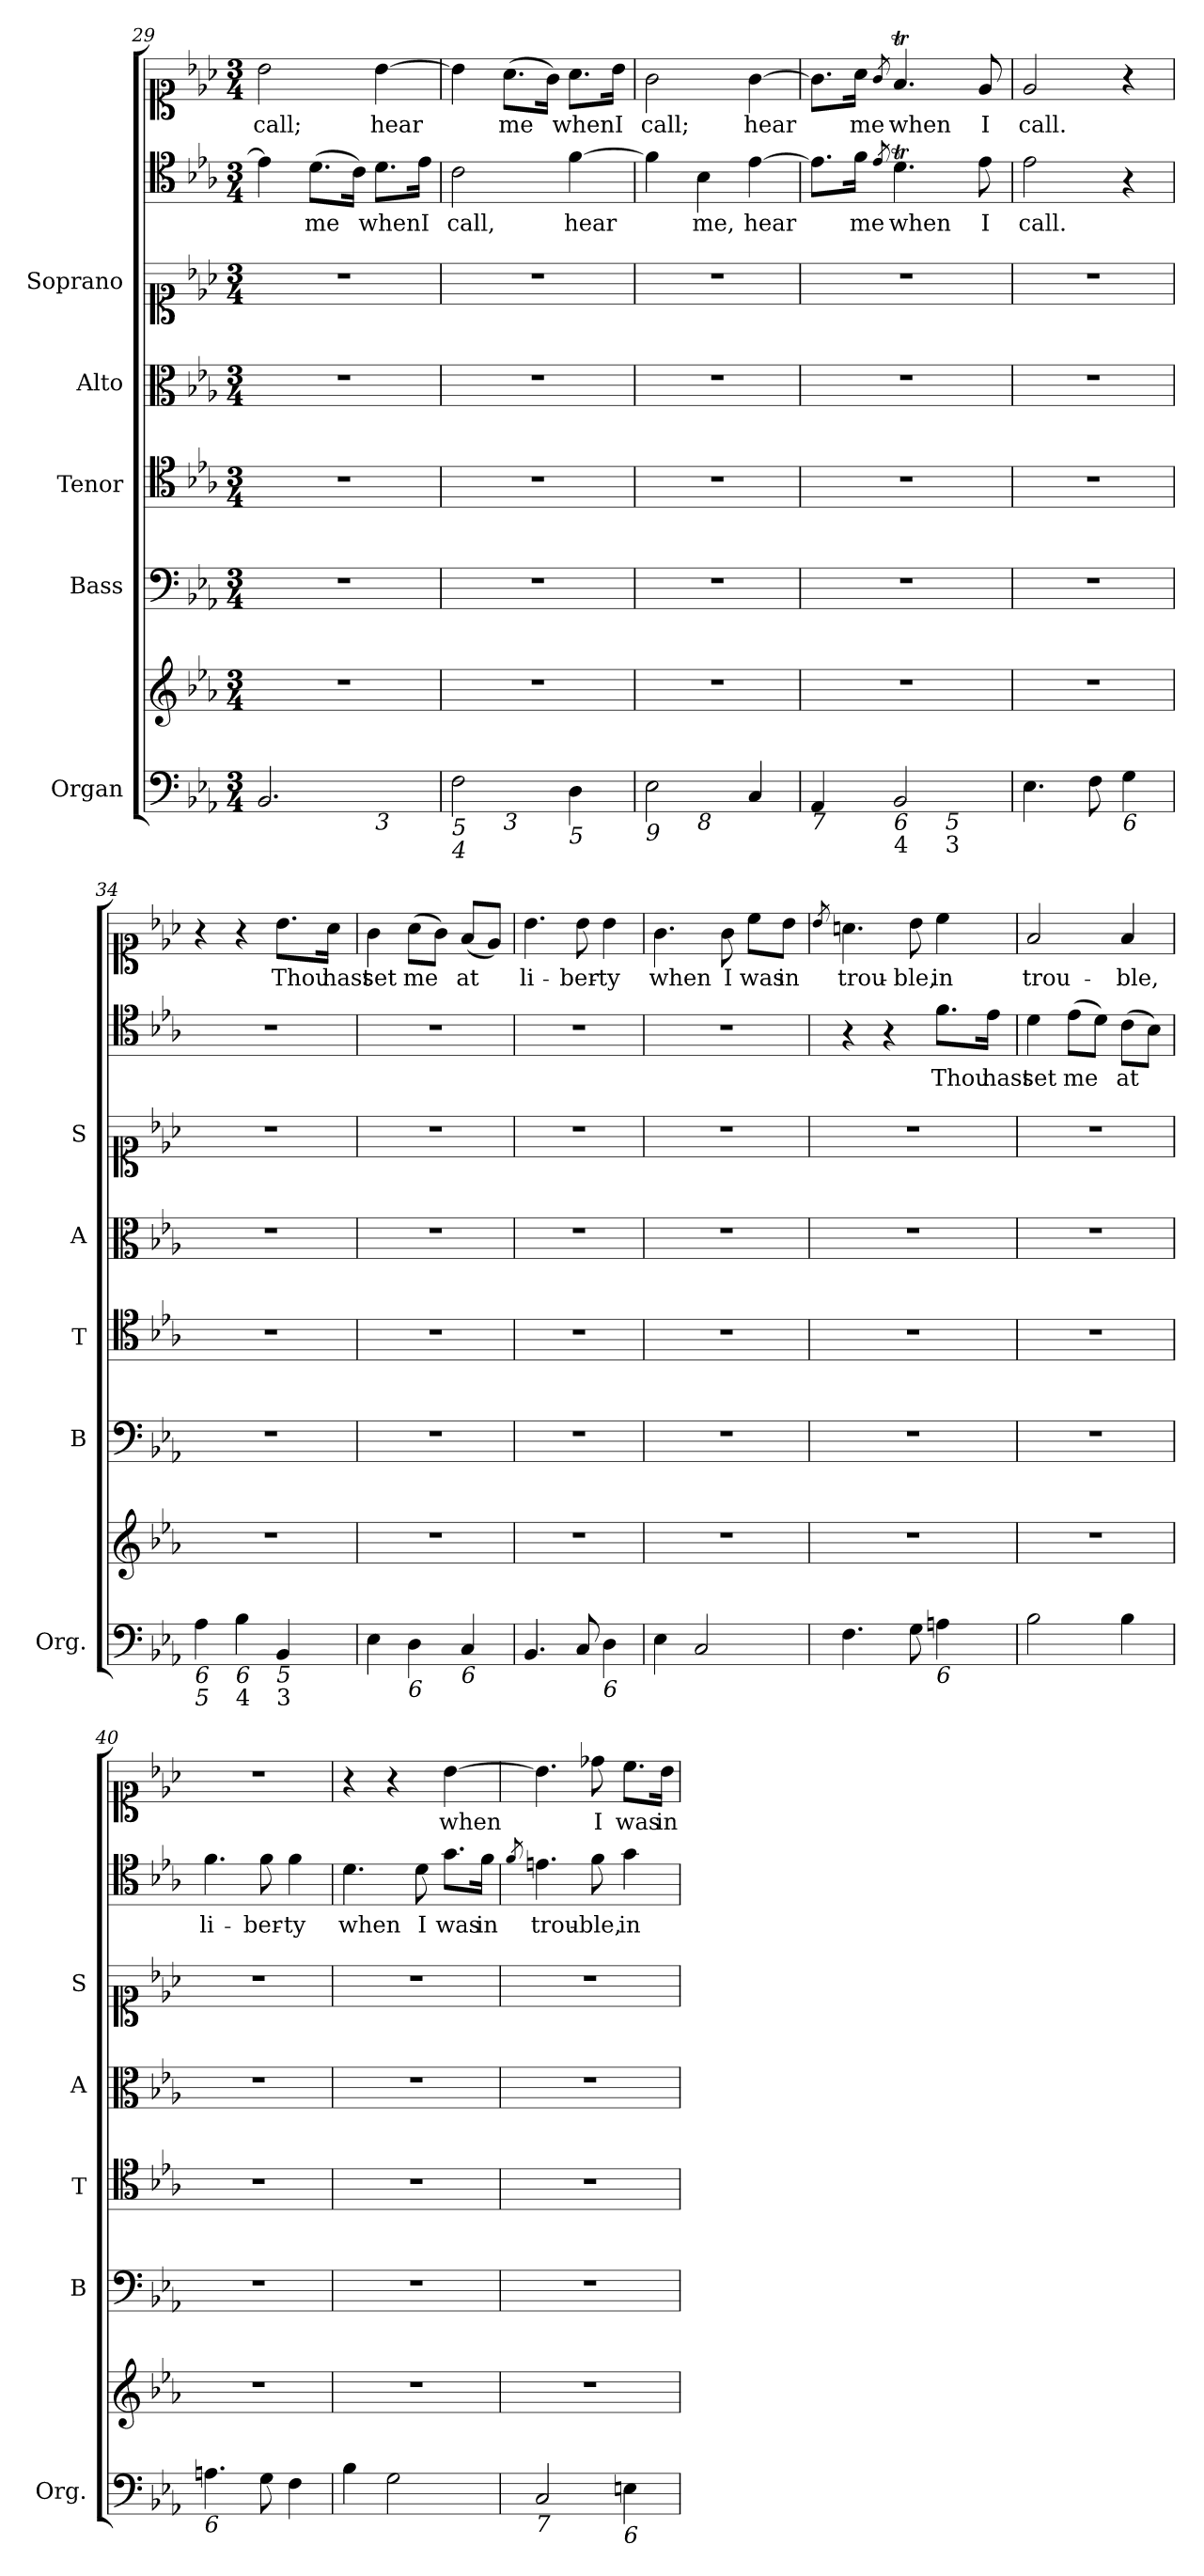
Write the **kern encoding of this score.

**kern	**kern	**kern	**kern	**kern	**kern	**kern	**text	**kern	**text
*part7	*part7	*part6	*part5	*part4	*part3	*part2	*part2	*part1	*part1
*staff8	*staff7	*staff6	*staff5	*staff4	*staff3	*staff2	*staff2	*staff1	*staff1
*I"Organ	*	*I"Bass	*I"Tenor	*I"Alto	*I"Soprano	*	*	*	*
*I'Org.	*	*I'B	*I'T	*I'A	*I'S	*	*	*	*
*clefF4	*clefG2	*clefF4	*clefC4	*clefC3	*clefC1	*clefC4	*	*clefC1	*
*k[b-e-a-]	*k[b-e-a-]	*k[b-e-a-]	*k[b-e-a-]	*k[b-e-a-]	*k[b-e-a-]	*k[b-e-a-]	*	*k[b-e-a-]	*
*E-:	*E-:	*E-:	*E-:	*E-:	*E-:	*E-:	*	*E-:	*
*M3/4	*M3/4	*M3/4	*M3/4	*M3/4	*M3/4	*M3/4	*	*M3/4	*
=29	=29	=29	=29	=29	=29	=29	=29	=29	=29
!LO:TX:b:i:t=5	!	!	!	!	!	!	!	!	!
!LO:TX:b:i:t=4	!	!	!	!	!	!	!	!	!
!	!	!	!	!	!	!	!	!	!LO:LY:b
*^	*	*	*	*	*	*	*	*	*
2.BB-/	2ryy	2.r	2.r	2.r	2.r	2.r	4e-\]	.	2b-\	call;
!	!	!	!	!	!	!	!	!LO:LY:b	!	!
.	.	.	.	.	.	.	(>8.d\L	me	.	.
.	.	.	.	.	.	.	16c\Jk)	.	.	.
!	!LO:TX:b:i:t=3	!	!	!	!	!	!	!	!	!
!	!	!	!	!	!	!	!	!LO:LY:b	!	!LO:LY:b
.	4ryy	.	.	.	.	.	8.d\L	when	[4b-\	hear
!	!	!	!	!	!	!	!	!LO:LY:b	!	!
.	.	.	.	.	.	.	16e-\Jk	I	.	.
!!LO:PB:g=z
=30	=30	=30	=30	=30	=30	=30	=30	=30	=30	=30
!LO:TX:b:i:t=5	!	!	!	!	!	!	!	!	!	!
!LO:TX:b:i:t=4	!	!	!	!	!	!	!	!	!	!
!	!	!	!	!	!	!	!	!LO:LY:b	!	!
2F\	4ryy	2.r	2.r	2.r	2.r	2.r	2c\	call,	4b-\]	.
!	!LO:TX:b:i:t=3	!	!	!	!	!	!	!	!	!
!	!	!	!	!	!	!	!	!	!	!LO:LY:b
.	2ryy	.	.	.	.	.	.	.	(>8.a-\L	me
.	.	.	.	.	.	.	.	.	16g\Jk)	.
!LO:TX:b:i:t=5	!	!	!	!	!	!	!	!	!	!
!	!	!	!	!	!	!	!	!LO:LY:b	!	!LO:LY:b
4D\	.	.	.	.	.	.	[4f\	hear	8.a-\L	when
!	!	!	!	!	!	!	!	!	!	!LO:LY:b
.	.	.	.	.	.	.	.	.	16b-\Jk	I
=31	=31	=31	=31	=31	=31	=31	=31	=31	=31	=31
!LO:TX:b:i:t=9	!	!	!	!	!	!	!	!	!	!
!	!	!	!	!	!	!	!	!	!	!LO:LY:b
2E-\	4ryy	2.r	2.r	2.r	2.r	2.r	4f\]	.	2g\	call;
!	!LO:TX:b:i:t=8	!	!	!	!	!	!	!	!	!
!	!	!	!	!	!	!	!	!LO:LY:b	!	!
.	2ryy	.	.	.	.	.	4B-\	me,	.	.
!	!	!	!	!	!	!	!	!LO:LY:b	!	!LO:LY:b
4C/	.	.	.	.	.	.	[4e-\	hear	[4g\	hear
=32	=32	=32	=32	=32	=32	=32	=32	=32	=32	=32
!LO:TX:b:i:t=7	!	!	!	!	!	!	!	!	!	!
4AA-/	2ryy	2.r	2.r	2.r	2.r	2.r	8.e-\L]	.	8.g\L]	.
!	!	!	!	!	!	!	!	!LO:LY:b	!	!LO:LY:b
.	.	.	.	.	.	.	16f\Jk	me	16a-\Jk	me
.	.	.	.	.	.	.	8qe-/	.	8qg/	.
!LO:TX:b:i:t=6	!	!	!	!	!	!	!	!	!	!
!LO:TX:b:t=4	!	!	!	!	!	!	!	!	!	!
!	!	!	!	!	!	!	!	!LO:LY:b	!	!LO:LY:b
2BB-/	.	.	.	.	.	.	4.dt\	when	4.fT/	when
!	!LO:TX:b:i:t=5	!	!	!	!	!	!	!	!	!
!	!LO:TX:b:t=3	!	!	!	!	!	!	!	!	!
.	4ryy	.	.	.	.	.	.	.	.	.
!	!	!	!	!	!	!	!	!LO:LY:b	!	!LO:LY:b
.	.	.	.	.	.	.	8e-\	I	8e-/	I
=33	=33	=33	=33	=33	=33	=33	=33	=33	=33	=33
!	!	!	!	!	!	!	!	!LO:LY:b	!	!LO:LY:b
*v	*v	*	*	*	*	*	*	*	*	*
4.E-\	2.r	2.r	2.r	2.r	2.r	2e-\	call.	2e-/	call.
8F\	.	.	.	.	.	.	.	.	.
!LO:TX:b:i:t=6	!	!	!	!	!	!	!	!	!
4G\	.	.	.	.	.	4r	.	4r	.
=34	=34	=34	=34	=34	=34	=34	=34	=34	=34
!LO:TX:b:i:t=6	!	!	!	!	!	!	!	!	!
!LO:TX:b:i:t=5	!	!	!	!	!	!	!	!	!
4A-\	2.r	2.r	2.r	2.r	2.r	2.r	.	4r	.
!LO:TX:b:i:t=6	!	!	!	!	!	!	!	!	!
!LO:TX:b:t=4	!	!	!	!	!	!	!	!	!
4B-\	.	.	.	.	.	.	.	4r	.
!LO:TX:b:i:t=5	!	!	!	!	!	!	!	!	!
!LO:TX:b:t=3	!	!	!	!	!	!	!	!	!
!	!	!	!	!	!	!	!	!	!LO:LY:b
4BB-/	.	.	.	.	.	.	.	8.b-\L	Thou
!	!	!	!	!	!	!	!	!	!LO:LY:b
.	.	.	.	.	.	.	.	16a-\Jk	hast
=35	=35	=35	=35	=35	=35	=35	=35	=35	=35
!	!	!	!	!	!	!	!	!	!LO:LY:b
4E-\	2.r	2.r	2.r	2.r	2.r	2.r	.	4g\	set
!LO:TX:b:i:t=6	!	!	!	!	!	!	!	!	!
!	!	!	!	!	!	!	!	!	!LO:LY:b
4D\	.	.	.	.	.	.	.	(>8a-\L	me
.	.	.	.	.	.	.	.	8g\J)	.
!LO:TX:b:i:t=6	!	!	!	!	!	!	!	!	!
!	!	!	!	!	!	!	!	!	!LO:LY:b
4C/	.	.	.	.	.	.	.	(<8f/L	at
.	.	.	.	.	.	.	.	8e-/J)	.
!!LO:LB:g=z
=36	=36	=36	=36	=36	=36	=36	=36	=36	=36
!	!	!	!	!	!	!	!	!	!LO:LY:b
4.BB-/	2.r	2.r	2.r	2.r	2.r	2.r	.	4.b-\	li-
!	!	!	!	!	!	!	!	!	!LO:LY:b
8C/	.	.	.	.	.	.	.	8b-\	-ber-
!LO:TX:b:i:t=6	!	!	!	!	!	!	!	!	!
!	!	!	!	!	!	!	!	!	!LO:LY:b
4D\	.	.	.	.	.	.	.	4b-\	-ty
=37	=37	=37	=37	=37	=37	=37	=37	=37	=37
!	!	!	!	!	!	!	!	!	!LO:LY:b
4E-\	2.r	2.r	2.r	2.r	2.r	2.r	.	4.g\	when
2C/	.	.	.	.	.	.	.	.	.
!	!	!	!	!	!	!	!	!	!LO:LY:b
.	.	.	.	.	.	.	.	8g\	I
!	!	!	!	!	!	!	!	!	!LO:LY:b
.	.	.	.	.	.	.	.	8cc\L	was
!	!	!	!	!	!	!	!	!	!LO:LY:b
.	.	.	.	.	.	.	.	8b-\J	in
=38	=38	=38	=38	=38	=38	=38	=38	=38	=38
.	.	.	.	.	.	.	.	8qb-/	.
!	!	!	!	!	!	!	!	!	!LO:LY:b
4.F\	2.r	2.r	2.r	2.r	2.r	4r	.	4.an\	trou-
.	.	.	.	.	.	4r	.	.	.
!	!	!	!	!	!	!	!	!	!LO:LY:b
8G\	.	.	.	.	.	.	.	8b-\	-ble,
!LO:TX:b:i:t=6	!	!	!	!	!	!	!	!	!
!	!	!	!	!	!	!	!LO:LY:b	!	!LO:LY:b
4An\	.	.	.	.	.	8.f\L	Thou	4cc\	in
!	!	!	!	!	!	!	!LO:LY:b	!	!
.	.	.	.	.	.	16e-\Jk	hast	.	.
=39	=39	=39	=39	=39	=39	=39	=39	=39	=39
!	!	!	!	!	!	!	!LO:LY:b	!	!LO:LY:b
2B-\	2.r	2.r	2.r	2.r	2.r	4d\	set	2f/	trou-
!	!	!	!	!	!	!	!LO:LY:b	!	!
.	.	.	.	.	.	(>8e-\L	me	.	.
.	.	.	.	.	.	8d\J)	.	.	.
!	!	!	!	!	!	!	!LO:LY:b	!	!LO:LY:b
4B-\	.	.	.	.	.	(>8c\L	at	4f/	-ble,
.	.	.	.	.	.	8B-\J)	.	.	.
=40	=40	=40	=40	=40	=40	=40	=40	=40	=40
!LO:TX:b:i:t=6	!	!	!	!	!	!	!	!	!
!	!	!	!	!	!	!	!LO:LY:b	!	!
4.An\	2.r	2.r	2.r	2.r	2.r	4.f\	li-	2.r	.
!	!	!	!	!	!	!	!LO:LY:b	!	!
8G\	.	.	.	.	.	8f\	-ber-	.	.
!	!	!	!	!	!	!	!LO:LY:b	!	!
4F\	.	.	.	.	.	4f\	-ty	.	.
=41	=41	=41	=41	=41	=41	=41	=41	=41	=41
!	!	!	!	!	!	!	!LO:LY:b	!	!
4B-\	2.r	2.r	2.r	2.r	2.r	4.d\	when	4r	.
2G\	.	.	.	.	.	.	.	4r	.
!	!	!	!	!	!	!	!LO:LY:b	!	!
.	.	.	.	.	.	8d\	I	.	.
!	!	!	!	!	!	!	!LO:LY:b	!	!LO:LY:b
.	.	.	.	.	.	8.g\L	was	[4b-\	when
!	!	!	!	!	!	!	!LO:LY:b	!	!
.	.	.	.	.	.	16f\Jk	in	.	.
!!LO:LB:g=z
=42	=42	=42	=42	=42	=42	=42	=42	=42	=42
.	.	.	.	.	.	8qf/	.	.	.
!LO:TX:b:i:t=7	!	!	!	!	!	!	!	!	!
!	!	!	!	!	!	!	!LO:LY:b	!	!
2C/	2.r	2.r	2.r	2.r	2.r	4.en\	trou-	4.b-\]	.
!	!	!	!	!	!	!	!LO:LY:b	!	!LO:LY:b
.	.	.	.	.	.	8f\	-ble,	8dd-X\	I
!LO:TX:b:i:t=6	!	!	!	!	!	!	!	!	!
!	!	!	!	!	!	!	!LO:LY:b	!	!LO:LY:b
4En\	.	.	.	.	.	4g\	in	8.cc\L	was
!	!	!	!	!	!	!	!	!	!LO:LY:b
.	.	.	.	.	.	.	.	16b-\Jk	in
=	=	=	=	=	=	=	=	=	=
*-	*-	*-	*-	*-	*-	*-	*-	*-	*-
